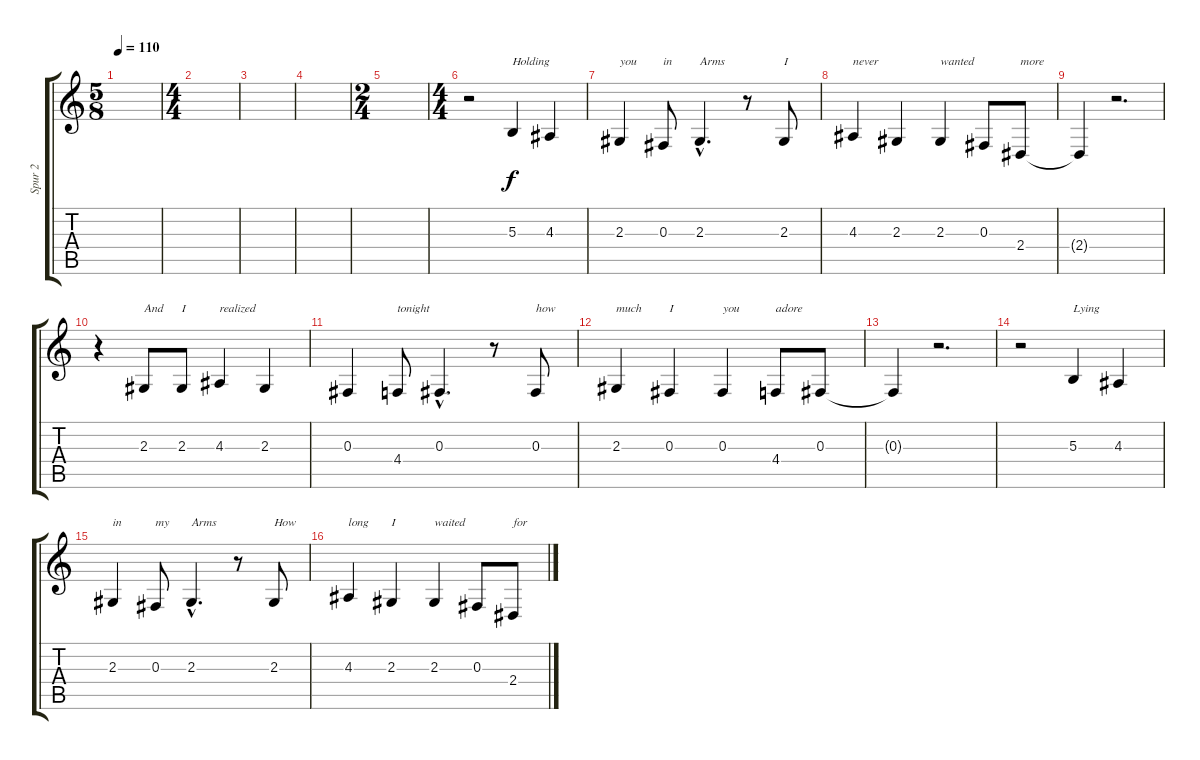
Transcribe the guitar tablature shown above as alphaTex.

\track ("Spur 2" "Spur 2") {instrument lead6voice}
\staff {score tabs}
\tuning (Eb4 Bb3 Gb3 Db3 Ab2 Eb2) {hide}
\ts (5 8)
\tempo 110
\clef g2
\ks c
|
\ts (4 4)
|
|
|
\ts (2 4)
|
\ts (4 4)
r.2 5.3.4{txt "Holding"} 4.3.4 |
2.3.4{txt "you"} 0.3.8{txt "in"} 2.3{hac}.4{d txt "Arms"} r.8 2.3.8{txt "I"} |
4.3.4{txt "never"} 2.3.4 2.3.4{txt "wanted"} 0.3.8 2.4.8{txt "more"} |
2.4{t}.4 r.2{d} |
r.4 2.3.8{txt "And"} 2.3.8{txt "I"} 4.3.4{txt "realized"} 2.3.4 |
0.3.4 4.4.8{txt "tonight"} 0.3{hac}.4{d} r.8 0.3.8{txt "how"} |
2.3.4{txt "much"} 0.3.4{txt "I"} 0.3.4{txt "you"} 4.4.8{txt "adore"} 0.3.8 |
0.3{t}.4 r.2{d} |
r.2 5.3.4{txt "Lying"} 4.3.4 |
2.3.4{txt "in"} 0.3.8{txt "my"} 2.3{hac}.4{d txt "Arms"} r.8 2.3.8{txt "How"} |
4.3.4{txt "long"} 2.3.4{txt "I"} 2.3.4{txt "waited"} 0.3.8 2.4.8{txt "for"}
